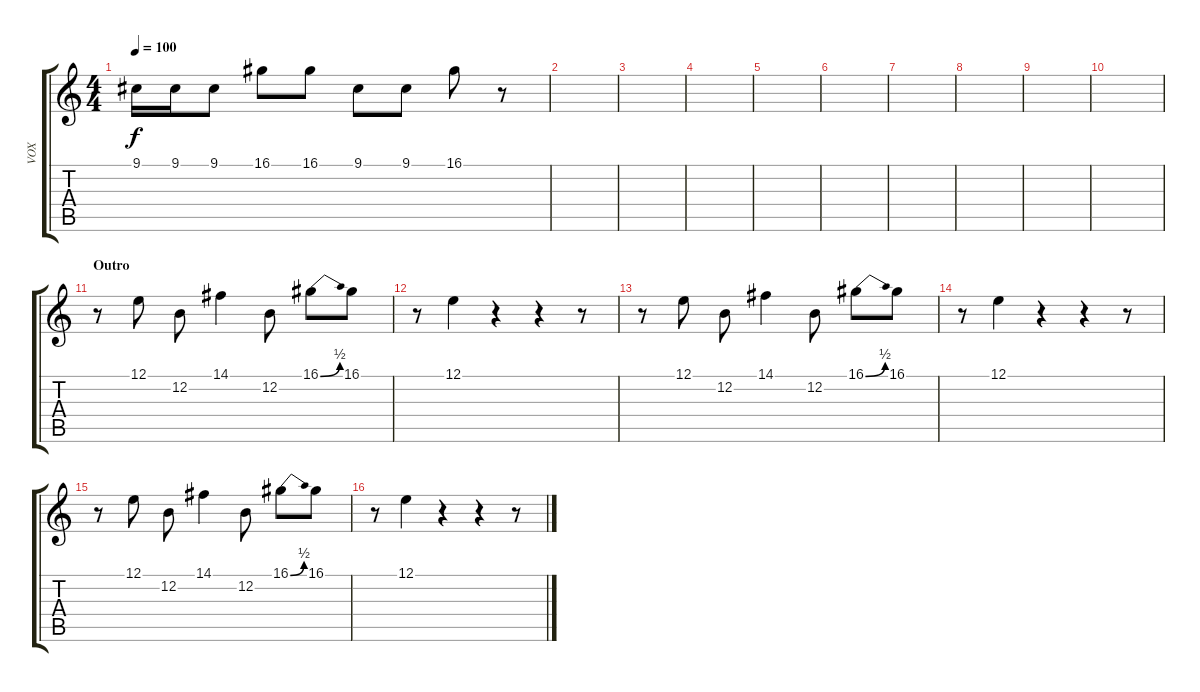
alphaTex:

\track ("VOX" "VOX") {instrument lead6voice}
\staff {score tabs}
\tuning (E4 B3 G3 D3 A2 E2) {hide}
\ts (4 4)
\tempo 100
\clef g2
\ks c
9.1.16{dy f} 9.1.16 9.1.8 16.1.8 16.1.8 9.1.8 9.1.8 16.1.8 r.8 |
|
|
|
|
|
|
|
|
|
\section ("" "Outro")
r.8 12.1.8 12.2.8 14.1.4 12.2.8 16.1{be (bend 0 0 60 2)}.8 16.1.8 |
r.8 12.1.4 r.4 r.4 r.8 |
r.8 12.1.8 12.2.8 14.1.4 12.2.8 16.1{be (bend 0 0 60 2)}.8 16.1.8 |
r.8 12.1.4 r.4 r.4 r.8 |
r.8 12.1.8 12.2.8 14.1.4 12.2.8 16.1{be (bend 0 0 60 2)}.8 16.1.8 |
r.8 12.1.4 r.4 r.4 r.8
